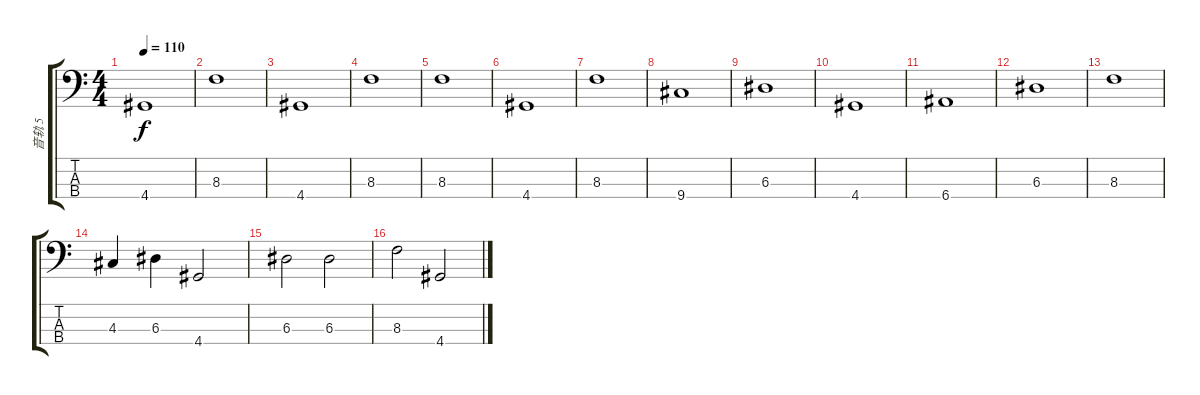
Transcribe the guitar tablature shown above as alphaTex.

\track ("音轨 5" "音轨 5") {instrument acousticguitarnylon}
\staff {score tabs}
\tuning (G2 D2 A1 E1) {hide}
\ts (4 4)
\tempo 110
\clef f4
\ks c
4.4.1{dy f} |
8.3.1 |
4.4.1 |
8.3.1 |
8.3.1 |
4.4.1 |
8.3.1 |
9.4.1 |
6.3.1 |
4.4.1 |
6.4.1 |
6.3.1 |
8.3.1 |
4.3.4 6.3.4 4.4.2 |
6.3.2 6.3.2 |
8.3.2 4.4.2
